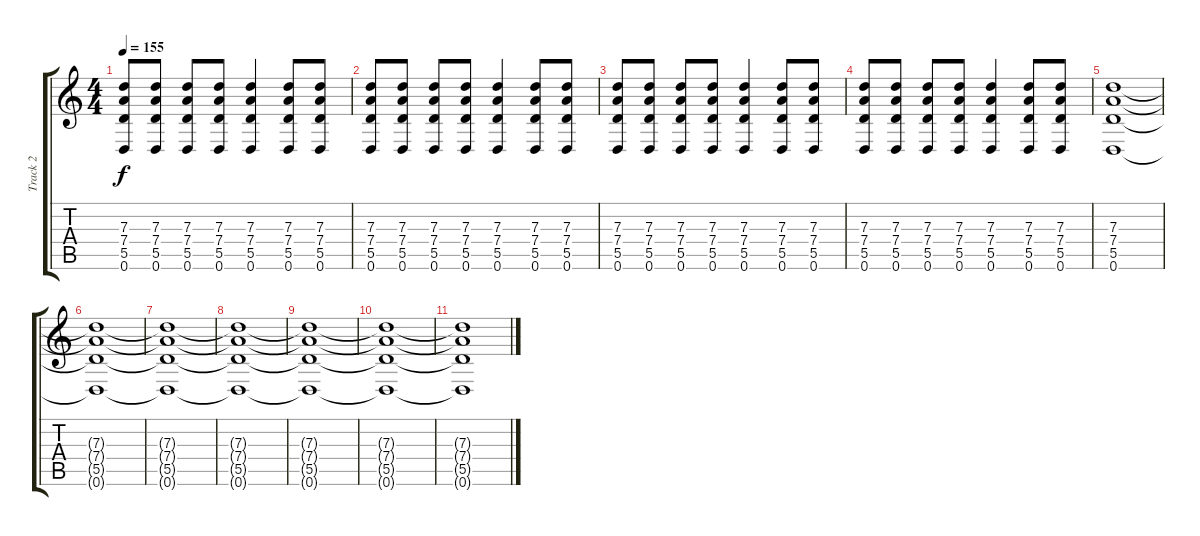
\track ("Track 2" "Track 2") {instrument distortionguitar}
\staff {score tabs}
\tuning (E4 B3 G3 D3 A2 D2) {hide}
\ts (4 4)
\tempo 155
\clef g2
\ks c
(7.3 7.4 5.5 0.6).8{dy f} (7.3 7.4 5.5 0.6).8 (7.3 7.4 5.5 0.6).8 (7.3 7.4 5.5 0.6).8 (7.3 7.4 5.5 0.6).4 (7.3 7.4 5.5 0.6).8 (7.3 7.4 5.5 0.6).8 |
(7.3 7.4 5.5 0.6).8 (7.3 7.4 5.5 0.6).8 (7.3 7.4 5.5 0.6).8 (7.3 7.4 5.5 0.6).8 (7.3 7.4 5.5 0.6).4 (7.3 7.4 5.5 0.6).8 (7.3 7.4 5.5 0.6).8 |
(7.3 7.4 5.5 0.6).8 (7.3 7.4 5.5 0.6).8 (7.3 7.4 5.5 0.6).8 (7.3 7.4 5.5 0.6).8 (7.3 7.4 5.5 0.6).4 (7.3 7.4 5.5 0.6).8 (7.3 7.4 5.5 0.6).8 |
(7.3 7.4 5.5 0.6).8 (7.3 7.4 5.5 0.6).8 (7.3 7.4 5.5 0.6).8 (7.3 7.4 5.5 0.6).8 (7.3 7.4 5.5 0.6).4 (7.3 7.4 5.5 0.6).8 (7.3 7.4 5.5 0.6).8 |
(7.3 7.4 5.5 0.6).1 |
(7.3{t} 7.4{t} 5.5{t} 0.6{t}).1 |
(7.3{t} 7.4{t} 5.5{t} 0.6{t}).1 |
(7.3{t} 7.4{t} 5.5{t} 0.6{t}).1 |
(7.3{t} 7.4{t} 5.5{t} 0.6{t}).1 |
(7.3{t} 7.4{t} 5.5{t} 0.6{t}).1 |
(7.3{t} 7.4{t} 5.5{t} 0.6{t}).1
